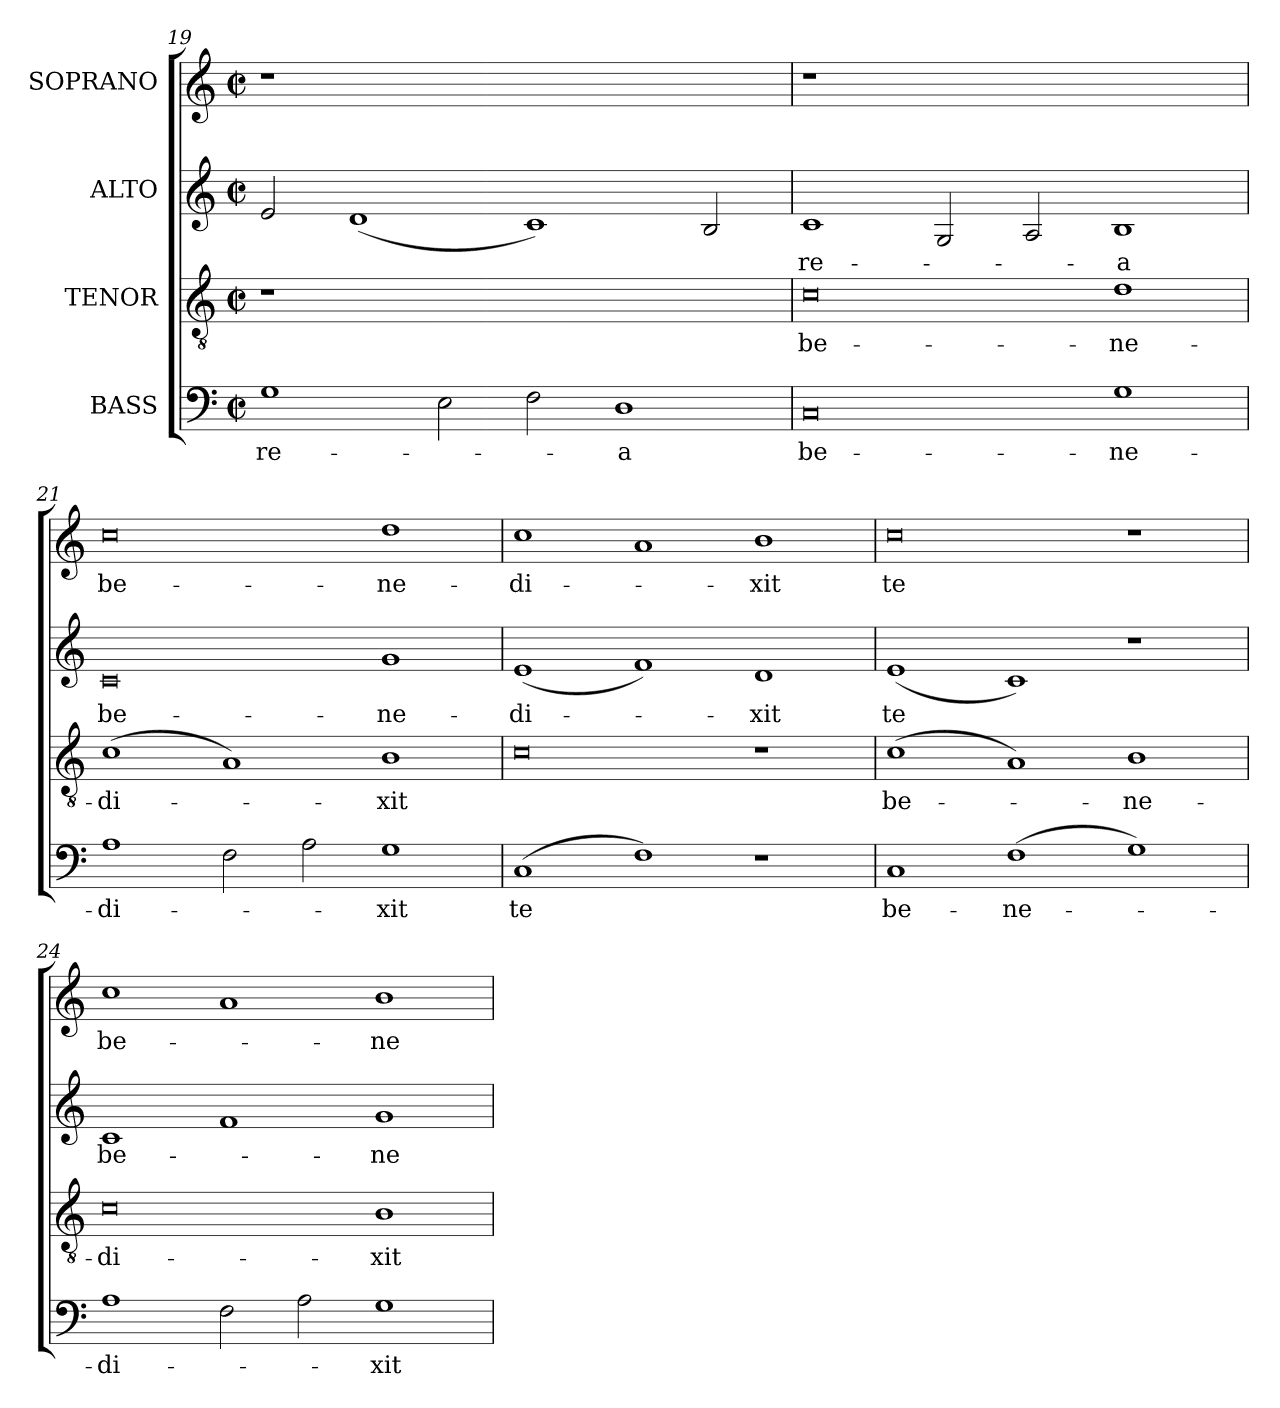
**kern	**text	**kern	**text	**kern	**text	**kern	**text
*part4	*part4	*part3	*part3	*part2	*part2	*part1	*part1
*staff4	*staff4	*staff3	*staff3	*staff2	*staff2	*staff1	*staff1
*I"BASS	*	*I"TENOR	*	*I"ALTO	*	*I"SOPRANO	*
*clefF4	*	*clefGv2	*	*clefG2	*	*clefG2	*
*k[]	*	*k[]	*	*k[]	*	*k[]	*
*C:	*	*C:	*	*C:	*	*C:	*
*M2/2	*	*M2/2	*	*M2/2	*	*M2/2	*
*met(c|)	*	*met(c|)	*	*met(c|)	*	*met(c|)	*
=19	=19	=19	=19	=19	=19	=19	=19
!	!LO:LY:b	!LO:N:vis=1	!	!	!	!LO:N:vis=1	!
1G	-re-	1r	.	2e/	.	1r	.
.	.	.	.	(>1d	.	.	.
2E\	.	0ryy	.	.	.	0ryy	.
2F\	.	.	.	1c)	.	.	.
!	!LO:LY:b:rj	!	!	!	!	!	!
1D	-a	.	.	.	.	.	.
.	.	.	.	2B/	.	.	.
!!LO:PB:g=z
=20	=20	=20	=20	=20	=20	=20	=20
!	!LO:LY:b	!	!LO:LY:b	!	!LO:LY:b	!LO:N:vis=1	!
0C	be-	0c	be-	1c	-re-	1r	.
.	.	.	.	2G/	.	0ryy	.
.	.	.	.	2A/	.	.	.
!	!LO:LY:b	!	!LO:LY:b	!	!LO:LY:b:rj	!	!
1G	-ne-	1d	-ne-	1B	-a	.	.
=21	=21	=21	=21	=21	=21	=21	=21
!	!LO:LY:b	!	!LO:LY:b	!	!LO:LY:b	!	!LO:LY:b
1A	-di-	(>1c	-di-	0c	be-	0cc	be-
2F\	.	1A)	.	.	.	.	.
2A\	.	.	.	.	.	.	.
!	!LO:LY:b	!	!LO:LY:b	!	!LO:LY:b	!	!LO:LY:b
1G	-xit	1B	-xit	1g	-ne-	1dd	-ne-
=22	=22	=22	=22	=22	=22	=22	=22
!	!LO:LY:b	!	!	!	!LO:LY:b	!	!LO:LY:b
(>1C	te	0c	.	(>1e	-di-	1cc	-di-
1F)	.	.	.	1f)	.	1a	.
!	!	!	!	!	!LO:LY:b	!	!LO:LY:b
1r	.	1r	.	1d	-xit	1b	-xit
!!LO:LB:g=z
=23	=23	=23	=23	=23	=23	=23	=23
!	!LO:LY:b	!	!LO:LY:b	!	!LO:LY:b	!	!LO:LY:b:rj
1C	be-	(>1c	be-	(>1e	te	0cc	te
!	!LO:LY:b	!	!	!	!	!	!
(>1F	-ne-	1A)	.	1c)	.	.	.
!	!	!	!LO:LY:b	!	!	!	!
1G)	.	1B	-ne-	1r	.	1r	.
=24	=24	=24	=24	=24	=24	=24	=24
!	!LO:LY:b	!	!LO:LY:b:rj	!	!LO:LY:b	!	!LO:LY:b
1A	-di-	0c	-di-	1c	be-	1cc	be-
2F\	.	.	.	1f	.	1a	.
2A\	.	.	.	.	.	.	.
!	!LO:LY:b	!	!LO:LY:b	!	!LO:LY:b	!	!LO:LY:b
1G	-xit	1B	-xit	1g	-ne-	1b	-ne-
=	=	=	=	=	=	=	=
*-	*-	*-	*-	*-	*-	*-	*-
